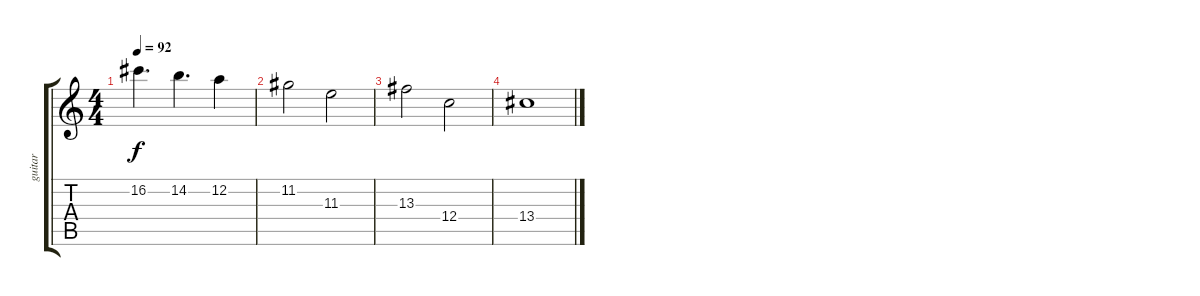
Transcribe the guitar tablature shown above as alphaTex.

\track ("guitar" "guitar") {instrument distortionguitar}
\staff {score tabs}
\tuning (D4 A3 F3 C3 G2 C2) {hide}
\ts (4 4)
\tempo 92
\clef g2
\ks c
16.2.4{d dy f} 14.2.4{d} 12.2.4 |
11.2.2 11.3.2 |
13.3.2 12.4.2 |
13.4.1
